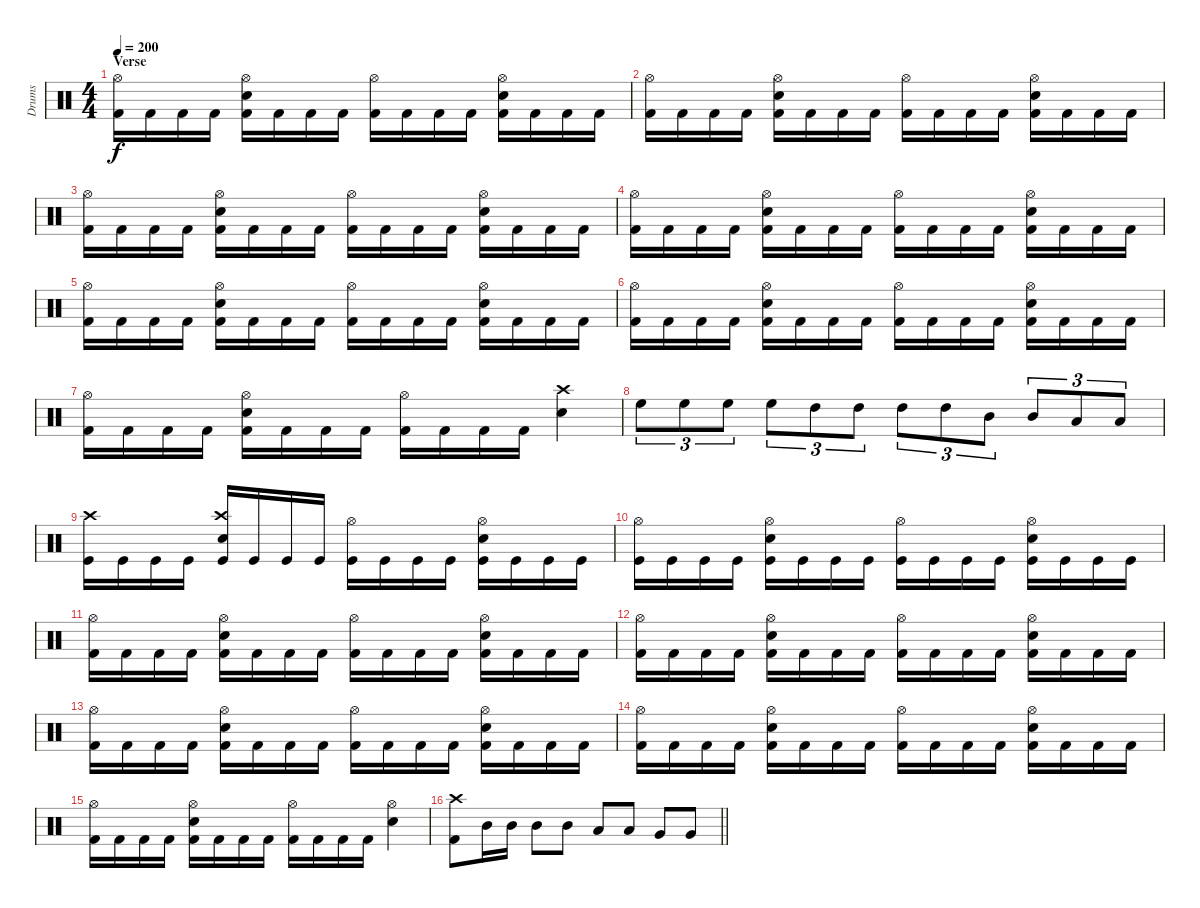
\track ("Drums" "Drums") {instrument percussion}
\staff {score}
\articulation defaults
\ts (4 4)
\section ("" "Verse")
\tempo 200
\clef neutral
\ks c
("Hi-Hat (open)" "Kick (hit) 2").16{dy f} "Kick (hit) 2".16 "Kick (hit) 2".16 "Kick (hit) 2".16 ("Hi-Hat (open)" "Electric Snare (hit)" "Kick (hit) 2").16 "Kick (hit) 2".16 "Kick (hit) 2".16 "Kick (hit) 2".16 ("Hi-Hat (open)" "Kick (hit) 2").16 "Kick (hit) 2".16 "Kick (hit) 2".16 "Kick (hit) 2".16 ("Hi-Hat (open)" "Electric Snare (hit)" "Kick (hit) 2").16 "Kick (hit) 2".16 "Kick (hit) 2".16 "Kick (hit) 2".16 |
("Hi-Hat (open)" "Kick (hit) 2").16 "Kick (hit) 2".16 "Kick (hit) 2".16 "Kick (hit) 2".16 ("Hi-Hat (open)" "Electric Snare (hit)" "Kick (hit) 2").16 "Kick (hit) 2".16 "Kick (hit) 2".16 "Kick (hit) 2".16 ("Hi-Hat (open)" "Kick (hit) 2").16 "Kick (hit) 2".16 "Kick (hit) 2".16 "Kick (hit) 2".16 ("Hi-Hat (open)" "Electric Snare (hit)" "Kick (hit) 2").16 "Kick (hit) 2".16 "Kick (hit) 2".16 "Kick (hit) 2".16 |
("Hi-Hat (open)" "Kick (hit) 2").16 "Kick (hit) 2".16 "Kick (hit) 2".16 "Kick (hit) 2".16 ("Hi-Hat (open)" "Electric Snare (hit)" "Kick (hit) 2").16 "Kick (hit) 2".16 "Kick (hit) 2".16 "Kick (hit) 2".16 ("Hi-Hat (open)" "Kick (hit) 2").16 "Kick (hit) 2".16 "Kick (hit) 2".16 "Kick (hit) 2".16 ("Hi-Hat (open)" "Electric Snare (hit)" "Kick (hit) 2").16 "Kick (hit) 2".16 "Kick (hit) 2".16 "Kick (hit) 2".16 |
("Hi-Hat (open)" "Kick (hit) 2").16 "Kick (hit) 2".16 "Kick (hit) 2".16 "Kick (hit) 2".16 ("Hi-Hat (open)" "Electric Snare (hit)" "Kick (hit) 2").16 "Kick (hit) 2".16 "Kick (hit) 2".16 "Kick (hit) 2".16 ("Hi-Hat (open)" "Kick (hit) 2").16 "Kick (hit) 2".16 "Kick (hit) 2".16 "Kick (hit) 2".16 ("Hi-Hat (open)" "Electric Snare (hit)" "Kick (hit) 2").16 "Kick (hit) 2".16 "Kick (hit) 2".16 "Kick (hit) 2".16 |
("Hi-Hat (open)" "Kick (hit) 2").16 "Kick (hit) 2".16 "Kick (hit) 2".16 "Kick (hit) 2".16 ("Hi-Hat (open)" "Electric Snare (hit)" "Kick (hit) 2").16 "Kick (hit) 2".16 "Kick (hit) 2".16 "Kick (hit) 2".16 ("Hi-Hat (open)" "Kick (hit) 2").16 "Kick (hit) 2".16 "Kick (hit) 2".16 "Kick (hit) 2".16 ("Hi-Hat (open)" "Electric Snare (hit)" "Kick (hit) 2").16 "Kick (hit) 2".16 "Kick (hit) 2".16 "Kick (hit) 2".16 |
("Hi-Hat (open)" "Kick (hit) 2").16 "Kick (hit) 2".16 "Kick (hit) 2".16 "Kick (hit) 2".16 ("Hi-Hat (open)" "Electric Snare (hit)" "Kick (hit) 2").16 "Kick (hit) 2".16 "Kick (hit) 2".16 "Kick (hit) 2".16 ("Hi-Hat (open)" "Kick (hit) 2").16 "Kick (hit) 2".16 "Kick (hit) 2".16 "Kick (hit) 2".16 ("Hi-Hat (open)" "Electric Snare (hit)" "Kick (hit) 2").16 "Kick (hit) 2".16 "Kick (hit) 2".16 "Kick (hit) 2".16 |
("Hi-Hat (open)" "Kick (hit) 2").16 "Kick (hit) 2".16 "Kick (hit) 2".16 "Kick (hit) 2".16 ("Hi-Hat (open)" "Electric Snare (hit)" "Kick (hit) 2").16 "Kick (hit) 2".16 "Kick (hit) 2".16 "Kick (hit) 2".16 ("Hi-Hat (open)" "Kick (hit) 2").16 "Kick (hit) 2".16 "Kick (hit) 2".16 "Kick (hit) 2".16 ("Crash high (hit)" "Electric Snare (hit)").4 |
"High Floor Tom (hit)".8{tu (3 2)} "High Floor Tom (hit)".8{tu (3 2)} "High Floor Tom (hit)".8{tu (3 2)} "High Floor Tom (hit)".8{tu (3 2)} "High Tom (hit)".8{tu (3 2)} "High Tom (hit)".8{tu (3 2)} "High Tom (hit)".8{tu (3 2)} "High Tom (hit)".8{tu (3 2)} "Mid Tom (hit)".8{tu (3 2)} "Mid Tom (hit)".8{tu (3 2)} "Low Tom (hit)".8{tu (3 2)} "Low Tom (hit)".8{tu (3 2)} |
("Crash high (hit)" "Kick (hit)").16 "Kick (hit)".16 "Kick (hit)".16 "Kick (hit)".16 ("Crash high (hit)" "Electric Snare (hit)" "Kick (hit)").16 "Kick (hit)".16 "Kick (hit)".16 "Kick (hit)".16 ("Hi-Hat (open)" "Kick (hit)").16 "Kick (hit)".16 "Kick (hit)".16 "Kick (hit)".16 ("Hi-Hat (open)" "Electric Snare (hit)" "Kick (hit)").16 "Kick (hit)".16 "Kick (hit)".16 "Kick (hit)".16 |
("Hi-Hat (open)" "Kick (hit)").16 "Kick (hit)".16 "Kick (hit)".16 "Kick (hit)".16 ("Hi-Hat (open)" "Electric Snare (hit)" "Kick (hit)").16 "Kick (hit)".16 "Kick (hit)".16 "Kick (hit)".16 ("Hi-Hat (open)" "Kick (hit)").16 "Kick (hit)".16 "Kick (hit)".16 "Kick (hit)".16 ("Hi-Hat (open)" "Electric Snare (hit)" "Kick (hit)").16 "Kick (hit)".16 "Kick (hit)".16 "Kick (hit)".16 |
("Hi-Hat (open)" "Kick (hit) 2").16 "Kick (hit) 2".16 "Kick (hit) 2".16 "Kick (hit) 2".16 ("Hi-Hat (open)" "Electric Snare (hit)" "Kick (hit) 2").16 "Kick (hit) 2".16 "Kick (hit) 2".16 "Kick (hit) 2".16 ("Hi-Hat (open)" "Kick (hit) 2").16 "Kick (hit) 2".16 "Kick (hit) 2".16 "Kick (hit) 2".16 ("Hi-Hat (open)" "Electric Snare (hit)" "Kick (hit) 2").16 "Kick (hit) 2".16 "Kick (hit) 2".16 "Kick (hit) 2".16 |
("Hi-Hat (open)" "Kick (hit) 2").16 "Kick (hit) 2".16 "Kick (hit) 2".16 "Kick (hit) 2".16 ("Hi-Hat (open)" "Electric Snare (hit)" "Kick (hit) 2").16 "Kick (hit) 2".16 "Kick (hit) 2".16 "Kick (hit) 2".16 ("Hi-Hat (open)" "Kick (hit) 2").16 "Kick (hit) 2".16 "Kick (hit) 2".16 "Kick (hit) 2".16 ("Hi-Hat (open)" "Electric Snare (hit)" "Kick (hit) 2").16 "Kick (hit) 2".16 "Kick (hit) 2".16 "Kick (hit) 2".16 |
("Hi-Hat (open)" "Kick (hit) 2").16 "Kick (hit) 2".16 "Kick (hit) 2".16 "Kick (hit) 2".16 ("Hi-Hat (open)" "Electric Snare (hit)" "Kick (hit) 2").16 "Kick (hit) 2".16 "Kick (hit) 2".16 "Kick (hit) 2".16 ("Hi-Hat (open)" "Kick (hit) 2").16 "Kick (hit) 2".16 "Kick (hit) 2".16 "Kick (hit) 2".16 ("Hi-Hat (open)" "Electric Snare (hit)" "Kick (hit) 2").16 "Kick (hit) 2".16 "Kick (hit) 2".16 "Kick (hit) 2".16 |
("Hi-Hat (open)" "Kick (hit) 2").16 "Kick (hit) 2".16 "Kick (hit) 2".16 "Kick (hit) 2".16 ("Hi-Hat (open)" "Electric Snare (hit)" "Kick (hit) 2").16 "Kick (hit) 2".16 "Kick (hit) 2".16 "Kick (hit) 2".16 ("Hi-Hat (open)" "Kick (hit) 2").16 "Kick (hit) 2".16 "Kick (hit) 2".16 "Kick (hit) 2".16 ("Hi-Hat (open)" "Electric Snare (hit)" "Kick (hit) 2").16 "Kick (hit) 2".16 "Kick (hit) 2".16 "Kick (hit) 2".16 |
("Hi-Hat (open)" "Kick (hit) 2").16 "Kick (hit) 2".16 "Kick (hit) 2".16 "Kick (hit) 2".16 ("Hi-Hat (open)" "Electric Snare (hit)" "Kick (hit) 2").16 "Kick (hit) 2".16 "Kick (hit) 2".16 "Kick (hit) 2".16 ("Hi-Hat (open)" "Kick (hit) 2").16 "Kick (hit) 2".16 "Kick (hit) 2".16 "Kick (hit) 2".16 ("Hi-Hat (open)" "Electric Snare (hit)").4 |
\barLineRight lightlight
("Crash high (hit)" "Kick (hit) 2").8 "Mid Tom (hit)".16 "Mid Tom (hit)".16 "Mid Tom (hit)".8 "Mid Tom (hit)".8 "Low Tom (hit)".8 "Low Tom (hit)".8 "Very Low Tom (hit)".8 "Very Low Tom (hit)".8
